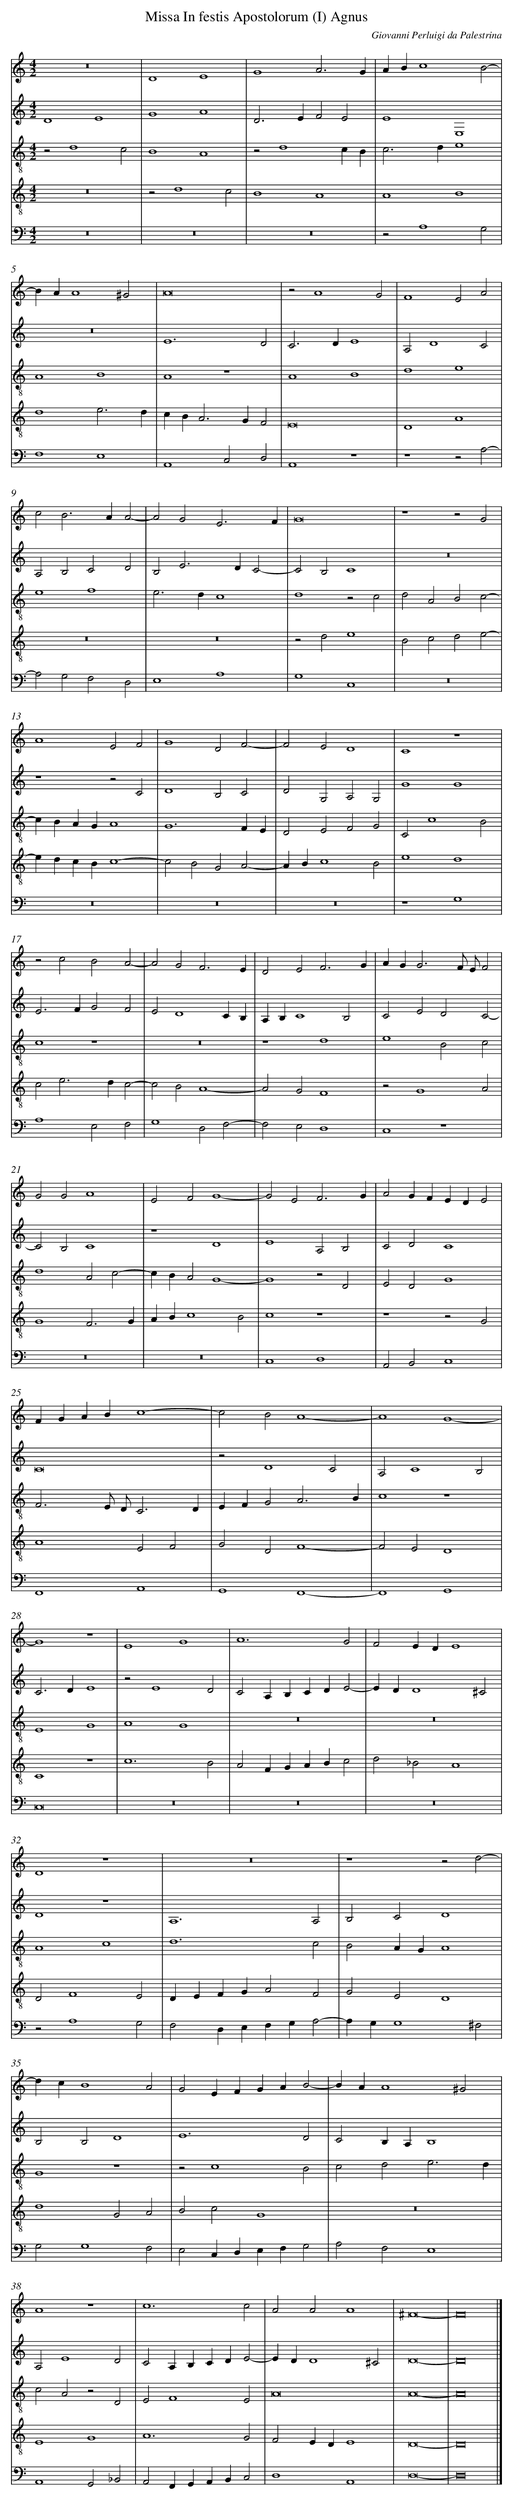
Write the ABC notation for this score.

X:1
T: Missa In festis Apostolorum (I) Agnus
C: Giovanni Perluigi da Palestrina
L: 1/4
M: 4/2
V: 1 clef=treble
V: 2 clef=treble
V: 3 clef=treble-8
V: 4 clef=treble-8
V: 5 clef=bass
K: C
[V:1] z8 |
[V:2] D4E4 |
[V:3] z2d4c2 |
[V:4] z8 |
[V:5] z8 |
[V:1] D4E4 |
[V:2] G4A4 |
[V:3] B4A4 |
[V:4] z2d4c2 |
[V:5] z8 |
[V:1] G4A3G |
[V:2] D2>E2F2E2 |
[V:3] z2d4cB |
[V:4] B4A4 |
[V:5] z8 |
[V:1] ABc4B2- |
[V:2] E4E,4 |
[V:3] c2>d2e4 |
[V:4] A4B4 |
[V:5] z2A,4G,2 |
[V:1] BAA4^G2 |
[V:2] z8 |
[V:3] A4B4 |
[V:4] d4e3d |
[V:5] F,4E,4 |
[V:1] A8 |
[V:2] E6D2 |
[V:3] A4z4 |
[V:4] cB2<A2GF2 |
[V:5] A,,4C,2D,2 |
[V:1] z2A4G2 |
[V:2] C2>D2E4 |
[V:3] A4B4 |
[V:4] E8 |
[V:5] A,,4z4 |
[V:1] F4E2A2 |
[V:2] A,2D4C2 |
[V:3] d4e4 |
[V:4] D4A4 |
[V:5] z4z2A,2- |
[V:1] c2B2>A2A2- |
[V:2] A,2B,2C2D2 |
[V:3] e4f4 |
[V:4] z8 |
[V:5] A,2G,2F,2D,2 |
[V:1] A2G2E3F |
[V:2] B,2E2>D2C2- |
[V:3] e2>d2c4 |
[V:4] z8 |
[V:5] E,4A,4 |
[V:1] G8 |
[V:2] C2B,2C4 |
[V:3] d4z2c2 |
[V:4] z2d2e4 |
[V:5] G,4C,4 |
[V:1] z4z2G2 |
[V:2] z8 |
[V:3] d2A2B2c2- |
[V:4] B2c2d2e2- |
[V:5] z8 |
[V:1] A4E2F2 |
[V:2] z4z2C2 |
[V:3] cBAGA4 |
[V:4] edcBc4- |
[V:5] z8 |
[V:1] G4D2F2- |
[V:2] D4B,2C2 |
[V:3] G6FE |
[V:4] c2B2G2A2- |
[V:5] z8 |
[V:1] F2E2D4 |
[V:2] D2G,2A,2G,2 |
[V:3] D2E2F2G2 |
[V:4] ABc4B2 |
[V:5] z8 |
[V:1] C4z4 |
[V:2] G4G4 |
[V:3] C2c4B2 |
[V:4] e4d4 |
[V:5] z4G,4 |
[V:1] z2c2B2A2- |
[V:2] E2>F2G2F2 |
[V:3] c4z4 |
[V:4] c2e2>d2c2- |
[V:5] A,4E,2F,2 |
[V:1] A2G2F3E |
[V:2] E2D4CB, |
[V:3] z8 |
[V:4] c2B2A4- |
[V:5] G,4D,2F,2- |
[V:1] D2E2F3G |
[V:2] A,B,C4B,2 |
[V:3] z4d4 |
[V:4] A2G2F4 |
[V:5] F,2E,2D,4 |
[V:1] AG2<G2F/ E/F2 |
[V:2] C2E2D2C2- |
[V:3] e4B2c2 |
[V:4] z2G4A2 |
[V:5] C,4z4 |
[V:1] G2G2A4 |
[V:2] C2B,2C4 |
[V:3] d4A2c2- |
[V:4] G4F3G |
[V:5] z8 |
[V:1] E2F2G4- |
[V:2] z4D4 |
[V:3] cBA2G4- |
[V:4] ABc4B2 |
[V:5] z8 |
[V:1] G2E2F3G |
[V:2] E4A,2B,2 |
[V:3] G4z2D2 |
[V:4] c4z4 |
[V:5] C,4D,4 |
[V:1] A2GFEDE2 |
[V:2] C2D2C4 |
[V:3] E2D2G4 |
[V:4] z4z2G2 |
[V:5] A,,2B,,2C,4 |
[V:1] FGABc4- |
[V:2] C8 |
[V:3] F3E/ D/C3D |
[V:4] A4E2F2 |
[V:5] F,,4A,,4 |
[V:1] c2B2A4- |
[V:2] z2D4C2 |
[V:3] EFG2A3B |
[V:4] G2D2F4- |
[V:5] G,,4F,,4- |
[V:1] A4G4- |
[V:2] A,2C4B,2 |
[V:3] c4z4 |
[V:4] F2E2D4 |
[V:5] F,,4G,,4 |
[V:1] G4z4 |
[V:2] C2>D2E4 |
[V:3] E4G4 |
[V:4] C4z4 |
[V:5] C,8 |
[V:1] E4G4 |
[V:2] z2E4D2 |
[V:3] A4G4 |
[V:4] c6B2 |
[V:5] z8 |
[V:1] A6G2 |
[V:2] C2A,B,CDE2- |
[V:3] z8 |
[V:4] A2FGABc2 |
[V:5] z8 |
[V:1] F2EDE4 |
[V:2] EDD4^C2 |
[V:3] z8 |
[V:4] d2_B2A4 |
[V:5] z8 |
[V:1] D4z4 |
[V:2] D4z4 |
[V:3] A4c4 |
[V:4] D2F4E2 |
[V:5] z2A,4G,2 |
[V:1] z8 |
[V:2] A,6A,2 |
[V:3] d6c2 |
[V:4] DEFGA2F2 |
[V:5] F,2D,E,F,G,A,2- |
[V:1] z4z2d2- |
[V:2] B,2C2D4 |
[V:3] B2AGA4 |
[V:4] G2E2D4 |
[V:5] A,G,G,4^F,2 |
[V:1] dcB4A2 |
[V:2] B,2B,2D4 |
[V:3] G4z4 |
[V:4] d4G2A2 |
[V:5] G,2G,4F,2 |
[V:1] G2EFGAB2- |
[V:2] E6D2 |
[V:3] z2c4B2 |
[V:4] B2c2G4 |
[V:5] E,2C,D,E,F,G,2 |
[V:1] BAA4^G2 |
[V:2] C2B,A,B,4 |
[V:3] c2d2e3d |
[V:4] z8 |
[V:5] A,2F,2E,4 |
[V:1] A4z4 |
[V:2] A,2E4D2 |
[V:3] c2A2z2D2 |
[V:4] E4G4 |
[V:5] A,,4G,,2_B,,2 |
[V:1] c6c2 |
[V:2] C2A,B,CDE2- |
[V:3] E2F4E2 |
[V:4] A6G2 |
[V:5] A,,2F,,G,,A,,B,,C,2 |
[V:1] A2A2A4 |
[V:2] EDD4^C2 |
[V:3] A8 |
[V:4] F2EDE4 |
[V:5] D,4A,,4 |
[V:1] ^F8- |
[V:2] D8- |
[V:3] A8- |
[V:4] D8- |
[V:5] D,8- |
[V:1] F8 |]
[V:2] D8 |]
[V:3] A8 |]
[V:4] D8 |]
[V:5] D,8 |]
